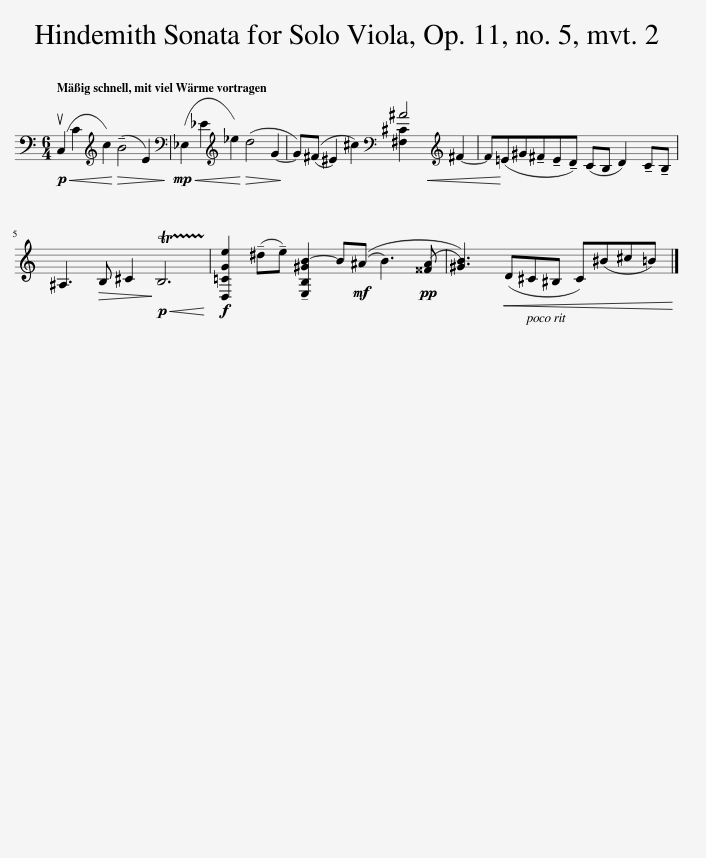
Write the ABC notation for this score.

X:1
%%score ( 1 2 )
L:1/8
M:6/4
I:linebreak $
K:C
V:1 bass
V:2 bass
V:1
!p!!<(! (C,2 C2[K:treble] c2)!<)!!>(! (!tenuto!B4 E2)!>)! |[K:bass]!mp!!<(! (_E,2 _E2[K:treble] _e2)!<)!!>(! (d4 G2-!>)! | G)((^F ^E2) ^c2)[K:bass]!<(! ^A4[K:treble] ^F2-!<)! | F(=E^G!tenuto!^F!tenuto!E!tenuto!D) (CB, D2) !tenuto!C!tenuto!B, |$ ^A,3!>(! B, ^C2!>)!!p!!<(! !trill(!TB,6!trill)!!<)! | %5
!f! [D,=CGe]2 (!tenuto!^d!tenuto!e) !tenuto![E,B,^GB-]2 B!mf!((^A B3)!pp! ([^^FA] | [^GB]3))!<(! (D^C^B, C)(^B^c=B)!<)! |] %7
V:2
 x4[K:treble] x8 |[K:bass] x4[K:treble] x8 | x6[K:bass] [^F,^C]2 x2[K:treble] x2 | x12 |$ x12 | %5
 x12 | x10 |] %7
